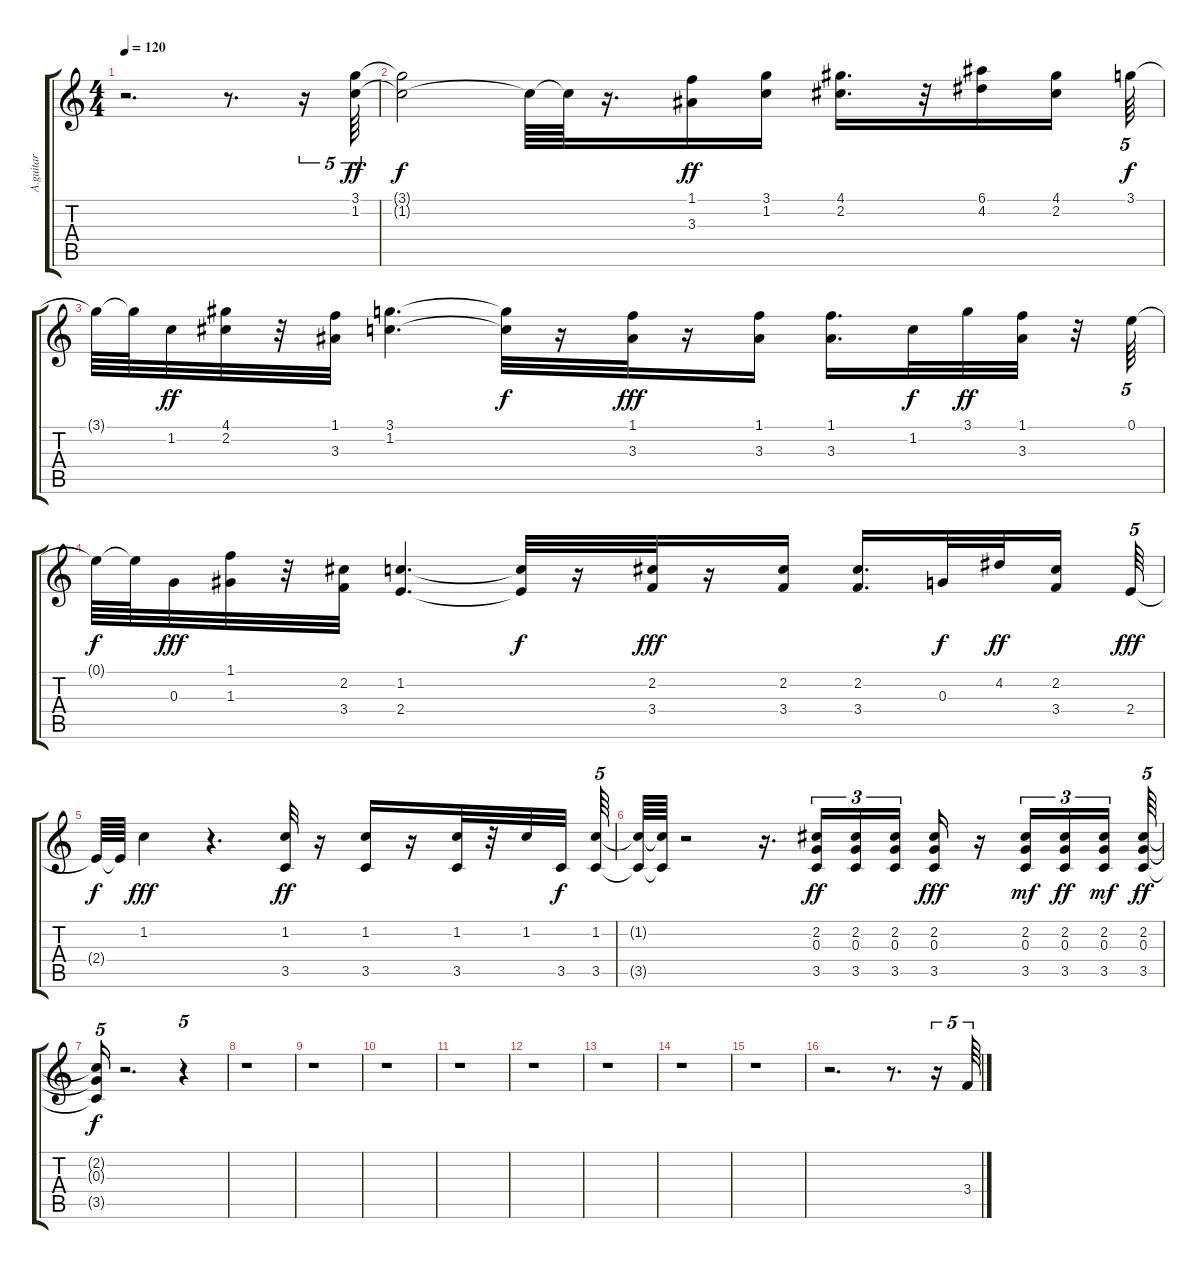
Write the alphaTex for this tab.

\track ("A.guitar                            " "A.guitar  ") {instrument acousticguitarsteel}
\staff {score tabs}
\tuning (E4 B3 G3 D3 A2 E2) {hide}
\ts (4 4)
\tempo 120
\clef g2
\ks c
r.2{d dy f} r.8{d} r.16{tu (5 4)} (3.1 1.2).64{tu (5 4) dy ff} |
(3.1{t} 1.2{t}).2{dy f} 1.2{t}.64 1.2{t}.64 r.16{d} (1.1 3.3).16{dy ff} (3.1 1.2).16 (4.1 2.2).16{d} r.32 (6.1 4.2).16 (4.1 2.2).16 3.1.64{tu (5 4) dy f} |
3.1{t}.64 3.1{t}.64 1.2.32{dy ff} (4.1 2.2).32 r.32 (1.1 3.3).32 (3.1 1.2).4{d} (3.1{t} 1.2{t}).32{dy f} r.16 (1.1 3.3).32{dy fff} r.16 (1.1 3.3).16 (1.1 3.3).16{d} 1.2.32{dy f} 3.1.32{dy ff} (1.1 3.3).32 r.32 0.1.64{tu (5 4)} |
0.1{t}.64{dy f} 0.1{t}.64 0.3.32{dy fff} (1.1 1.3).32 r.32 (2.2 3.4).32 (1.2 2.4).4{d} (1.2{t} 2.4{t}).32{dy f} r.16 (2.2 3.4).32{dy fff} r.16 (2.2 3.4).16 (2.2 3.4).16{d} 0.3.32{dy f} 4.2.32{dy ff} (2.2 3.4).16 2.4.64{tu (5 4) dy fff} |
2.4{t}.64{dy f} 2.4{t}.64 1.2.4{dy fff} r.4{d} (1.2 3.5).32{dy ff} r.16 (1.2 3.5).16 r.16 (1.2 3.5).32 r.32 1.2.32 3.5.32{dy f} (1.2 3.5).64{tu (5 4)} |
(1.2{t} 3.5{t}).64 (1.2{t} 3.5{t}).64 r.2 r.16{d} (2.2 0.3 3.5).16{tu (3 2) dy ff} (2.2 0.3 3.5).16{tu (3 2)} (2.2 0.3 3.5).16{tu (3 2)} (2.2 0.3 3.5).16{dy fff} r.16 (2.2 0.3 3.5).16{tu (3 2) dy mf} (2.2 0.3 3.5).16{tu (3 2) dy ff} (2.2 0.3 3.5).16{tu (3 2) dy mf} (2.2 0.3 3.5).64{tu (5 4) dy ff} |
(2.2{t} 0.3{t} 3.5{t}).16{tu (5 4) dy f} r.2{d} r.4{tu (5 4)} |
r.1 |
r.1 |
r.1 |
r.1 |
r.1 |
r.1 |
r.1 |
r.1 |
r.2{d} r.8{d} r.16{tu (5 4)} 3.4.64{tu (5 4)}
